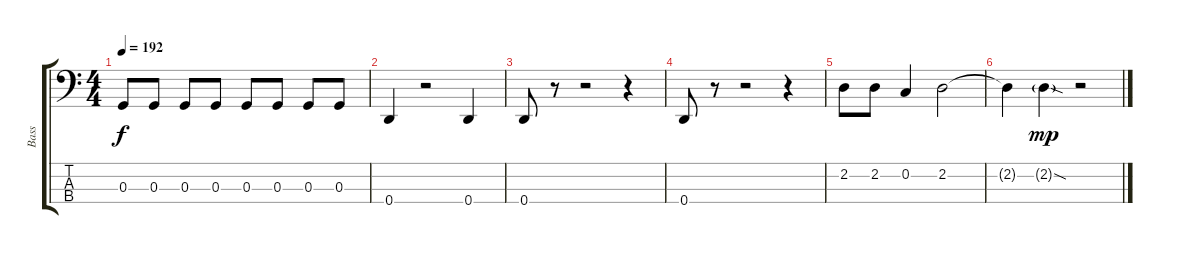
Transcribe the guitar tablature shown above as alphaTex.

\track ("Bass" "Bass") {instrument electricbasspick}
\staff {score tabs}
\tuning (F2 C2 G1 D1) {hide}
\ts (4 4)
\tempo 192
\clef f4
\ks c
0.3.8{dy f} 0.3.8 0.3.8 0.3.8 0.3.8 0.3.8 0.3.8 0.3.8 |
0.4.4 r.2 0.4.4 |
0.4.8 r.8 r.2 r.4 |
0.4.8 r.8 r.2 r.4 |
2.2.8 2.2.8 0.2.4 2.2.2 |
2.2{t}.4 2.2{sod g}.4{dy mp} r.2
